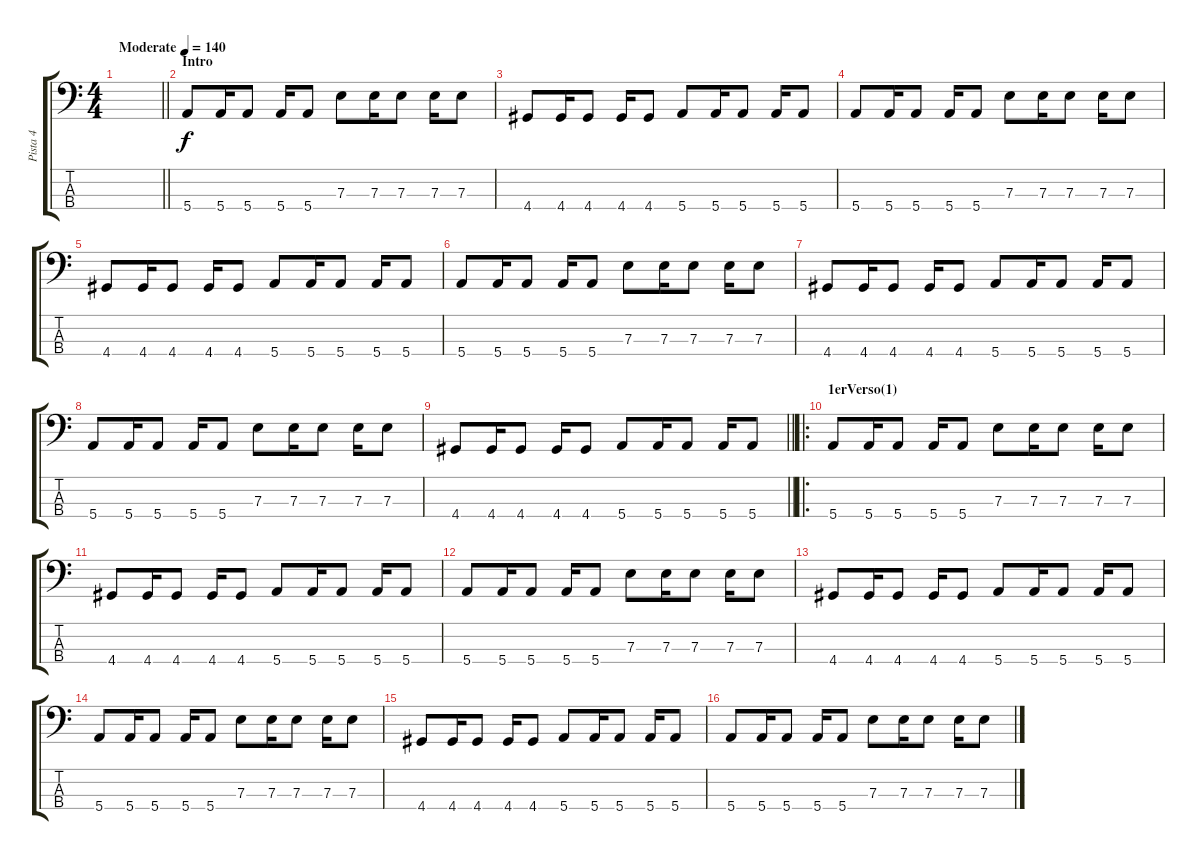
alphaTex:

\track ("Pista 4" "Pista 4") {instrument electricbassfinger}
\staff {score tabs}
\tuning (G2 D2 A1 E1) {hide}
\ts (4 4)
\tempo (140 "Moderate")
\clef f4
\barLineRight lightlight
\ks c
|
\section ("" "Intro")
5.4.8 5.4.16 5.4.8 5.4.16 5.4.8 7.3.8 7.3.16 7.3.8 7.3.16 7.3.8 |
4.4.8 4.4.16 4.4.8 4.4.16 4.4.8 5.4.8 5.4.16 5.4.8 5.4.16 5.4.8 |
5.4.8 5.4.16 5.4.8 5.4.16 5.4.8 7.3.8 7.3.16 7.3.8 7.3.16 7.3.8 |
4.4.8 4.4.16 4.4.8 4.4.16 4.4.8 5.4.8 5.4.16 5.4.8 5.4.16 5.4.8 |
5.4.8 5.4.16 5.4.8 5.4.16 5.4.8 7.3.8 7.3.16 7.3.8 7.3.16 7.3.8 |
4.4.8 4.4.16 4.4.8 4.4.16 4.4.8 5.4.8 5.4.16 5.4.8 5.4.16 5.4.8 |
5.4.8 5.4.16 5.4.8 5.4.16 5.4.8 7.3.8 7.3.16 7.3.8 7.3.16 7.3.8 |
\barLineRight lightlight
4.4.8 4.4.16 4.4.8 4.4.16 4.4.8 5.4.8 5.4.16 5.4.8 5.4.16 5.4.8 |
\ro
\section ("" "1erVerso(1)")
5.4.8 5.4.16 5.4.8 5.4.16 5.4.8 7.3.8 7.3.16 7.3.8 7.3.16 7.3.8 |
4.4.8 4.4.16 4.4.8 4.4.16 4.4.8 5.4.8 5.4.16 5.4.8 5.4.16 5.4.8 |
5.4.8 5.4.16 5.4.8 5.4.16 5.4.8 7.3.8 7.3.16 7.3.8 7.3.16 7.3.8 |
4.4.8 4.4.16 4.4.8 4.4.16 4.4.8 5.4.8 5.4.16 5.4.8 5.4.16 5.4.8 |
5.4.8 5.4.16 5.4.8 5.4.16 5.4.8 7.3.8 7.3.16 7.3.8 7.3.16 7.3.8 |
4.4.8 4.4.16 4.4.8 4.4.16 4.4.8 5.4.8 5.4.16 5.4.8 5.4.16 5.4.8 |
5.4.8 5.4.16 5.4.8 5.4.16 5.4.8 7.3.8 7.3.16 7.3.8 7.3.16 7.3.8
